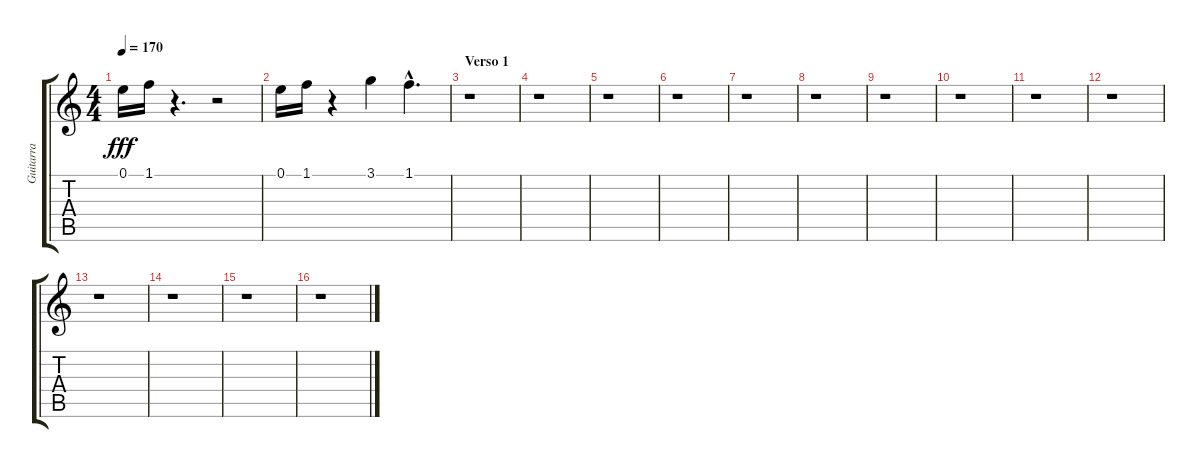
\track ("Guitarra" "Guitarra") {instrument distortionguitar}
\staff {score tabs}
\tuning (E4 B3 G3 D3 A2 E2) {hide}
\ts (4 4)
\tempo 170
\clef g2
\ks c
0.1.16{dy fff} 1.1.16 r.4{d} r.2 |
0.1.16 1.1.16 r.4 3.1.4 1.1{hac}.4{d} |
\section ("" "Verso 1")
r.1{balance 8} |
r.1 |
r.1 |
r.1 |
r.1 |
r.1 |
r.1 |
r.1 |
r.1 |
r.1 |
r.1 |
r.1 |
r.1 |
r.1
